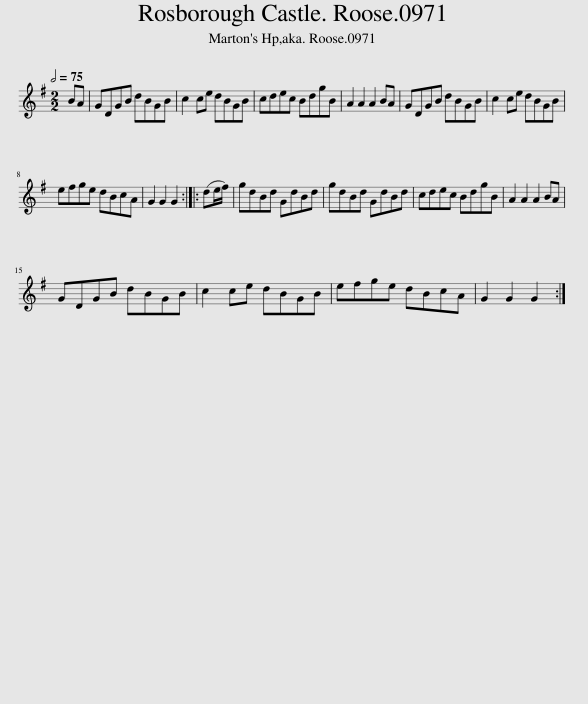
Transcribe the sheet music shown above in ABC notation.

X:1
L:1/8
Q:1/2=75
M:2/2
I:linebreak $
K:G
V:1 treble
V:1
 BA | GDGB dBGB | c2 ce dBGB | cdec BdgB | A2 A2 A2 BA | %5
 GDGB dBGB | c2 ce dBGB |$ efge dBcA | G2 G2 G2 :: (de/f/) | %10
 gdBd GdBd | gdBd GdBd | cdec BdgB | A2 A2 A2 BA |$ GDGB dBGB | %15
 c2 ce dBGB | efge dBcA | G2 G2 G2 :| %18
